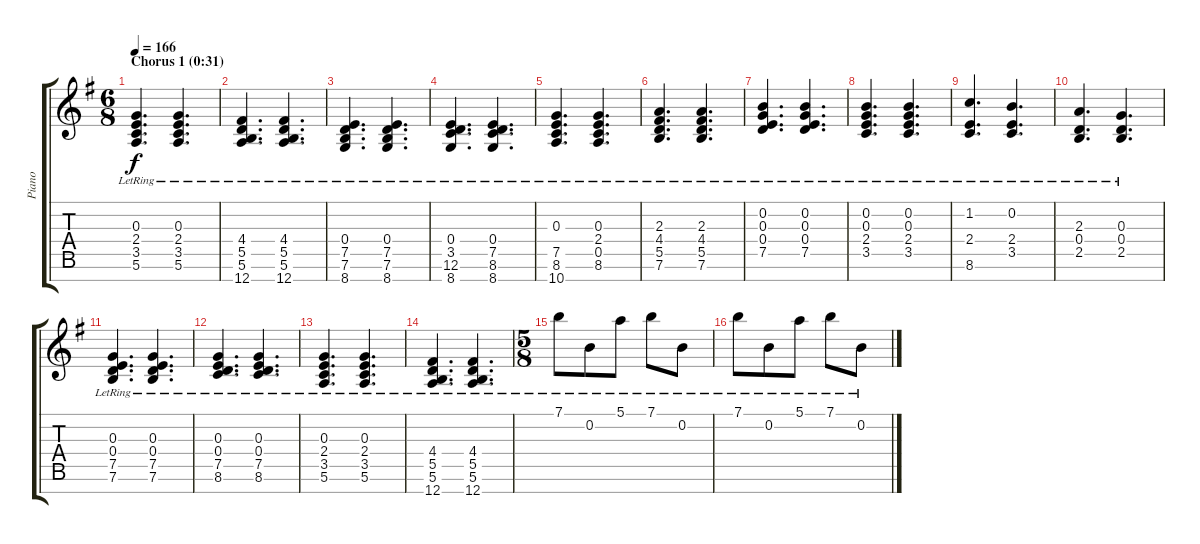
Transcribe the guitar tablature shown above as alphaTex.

\track ("Piano" "Piano") {instrument acousticgrandpiano}
\staff {score tabs}
\tuning (E5 B4 G4 D4 A3 E3 B2) {hide}
\ts (6 8)
\section ("" "Chorus 1 (0:31)")
\tempo 166
\clef g2
\ks g
(0.3{lr} 2.4{lr} 3.5{lr} 5.6{lr}).4{d dy f} (0.3{lr} 2.4{lr} 3.5{lr} 5.6{lr}).4{d} |
(4.4{lr} 5.5{lr} 5.6{lr} 12.7{lr}).4{d} (4.4{lr} 5.5{lr} 5.6{lr} 12.7{lr}).4{d} |
(0.4{lr} 7.5{lr} 7.6{lr} 8.7{lr}).4{d} (0.4{lr} 7.5{lr} 7.6{lr} 8.7{lr}).4{d} |
(0.4{lr} 3.5{lr} 12.6{lr} 8.7{lr}).4{d} (0.4{lr} 7.5{lr} 8.6{lr} 8.7{lr}).4{d} |
(0.3{lr} 7.5{lr} 8.6{lr} 10.7{lr}).4{d} (0.3{lr} 2.4{lr} 0.5{lr} 8.6{lr}).4{d} |
(2.3{lr} 4.4{lr} 5.5{lr} 7.6{lr}).4{d} (2.3{lr} 4.4{lr} 5.5{lr} 7.6{lr}).4{d} |
(0.2{lr} 0.3{lr} 0.4{lr} 7.5{lr}).4{d} (0.2{lr} 0.3{lr} 0.4{lr} 7.5{lr}).4{d} |
(0.2{lr} 0.3{lr} 2.4{lr} 3.5{lr}).4{d} (0.2{lr} 0.3{lr} 2.4{lr} 3.5{lr}).4{d} |
(1.2{lr} 2.4{lr} 8.6{lr}).4{d} (0.2{lr} 2.4{lr} 3.5{lr}).4{d} |
(2.3{lr} 0.4{lr} 2.5{lr}).4{d} (0.3{lr} 0.4{lr} 2.5{lr}).4{d} |
(0.3{lr} 0.4{lr} 7.5{lr} 7.6{lr}).4{d} (0.3{lr} 0.4{lr} 7.5{lr} 7.6{lr}).4{d} |
(0.3{lr} 0.4{lr} 7.5{lr} 8.6{lr}).4{d} (0.3{lr} 0.4{lr} 7.5{lr} 8.6{lr}).4{d} |
(0.3{lr} 2.4{lr} 3.5{lr} 5.6{lr}).4{d} (0.3{lr} 2.4{lr} 3.5{lr} 5.6{lr}).4{d} |
(4.4{lr} 5.5{lr} 5.6{lr} 12.7{lr}).4{d} (4.4{lr} 5.5{lr} 5.6{lr} 12.7{lr}).4{d} |
\ts (5 8)
7.1{lr}.8 0.2{lr}.8 5.1{lr}.8 7.1{lr}.8 0.2{lr}.8 |
7.1{lr}.8 0.2{lr}.8 5.1{lr}.8 7.1{lr}.8 0.2{lr}.8
